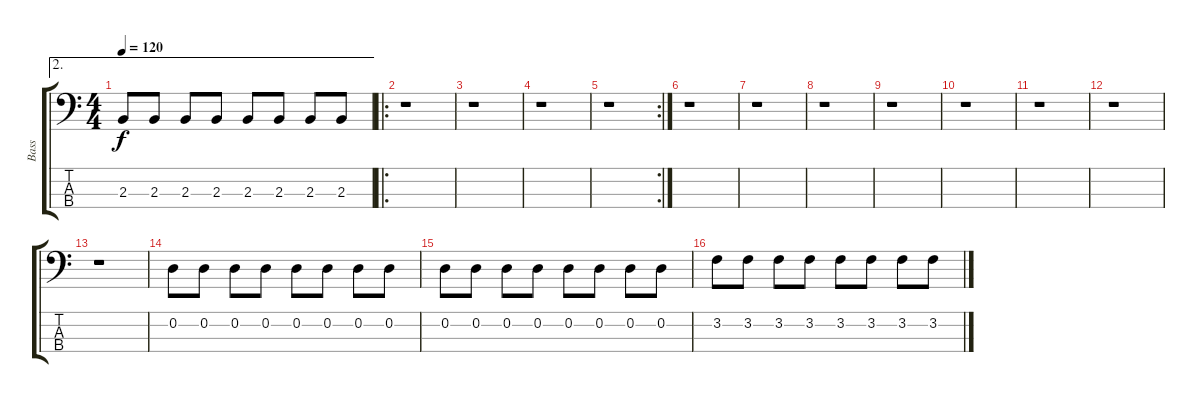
\track ("Bass" "Bass") {instrument electricbasspick}
\staff {score tabs}
\tuning (G2 D2 A1 E1) {hide}
\ae 2
\ts (4 4)
\tempo 120
\clef f4
\ks c
2.3.8{dy f} 2.3.8 2.3.8 2.3.8 2.3.8 2.3.8 2.3.8 2.3.8 |
\ro
r.1 |
r.1 |
r.1 |
\rc 2
r.1 |
r.1 |
r.1 |
r.1 |
r.1 |
r.1 |
r.1 |
r.1 |
r.1 |
0.2.8 0.2.8 0.2.8 0.2.8 0.2.8 0.2.8 0.2.8 0.2.8 |
0.2.8 0.2.8 0.2.8 0.2.8 0.2.8 0.2.8 0.2.8 0.2.8 |
3.2.8 3.2.8 3.2.8 3.2.8 3.2.8 3.2.8 3.2.8 3.2.8
